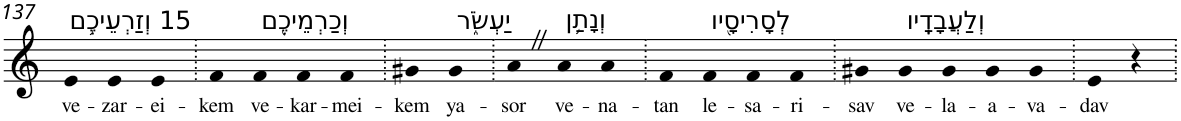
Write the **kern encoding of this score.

**kern	**text
*part1	*part1
*staff1	*staff1
*I"Piano	*
*I'Pno	*
!!LO:PB:g=z
*clefG2	*
*k[]	*
=137	=137
!LO:TX:a:t=15 וְזַרְעֵיכֶ֥ם	!
!	!LO:LY:b
4e	ve-
!	!LO:LY:b
4e	-zar-
!	!LO:LY:b
4e	-ei-
=138.	=138.
!	!LO:LY:b
4f	-kem
!LO:TX:a:t=וְכַרְמֵיכֶ֖ם	!
!	!LO:LY:b
4f	ve-
!	!LO:LY:b
4f	-kar-
!	!LO:LY:b
4f	-mei-
=139.	=139.
!	!LO:LY:b
4g#X	-kem
!LO:TX:a:t=יַעְשֹׂ֑ר	!
!	!LO:LY:b
4g#	ya-
=140.	=140.
!	!LO:LY:b
4aZ	-sor
!LO:TX:a:t=וְנָתַ֥ן	!
!	!LO:LY:b
4a	ve-
!	!LO:LY:b
4a	-na-
=141.	=141.
!	!LO:LY:b
4f	-tan
!LO:TX:a:t=לְסָרִיסָ֖יו	!
!	!LO:LY:b
4f	le-
!	!LO:LY:b
4f	-sa-
!	!LO:LY:b
4f	-ri-
=142.	=142.
!	!LO:LY:b
4g#X	-sav
!LO:TX:a:t=וְלַעֲבָדָֽיו	!
!	!LO:LY:b
4g#	ve-
!	!LO:LY:b
4g#	-la-
!	!LO:LY:b
4g#	-a-
!	!LO:LY:b
4g#	-va-
=143.	=143.
!	!LO:LY:b
4e	-dav
4r	.
=.	=.
*-	*-
